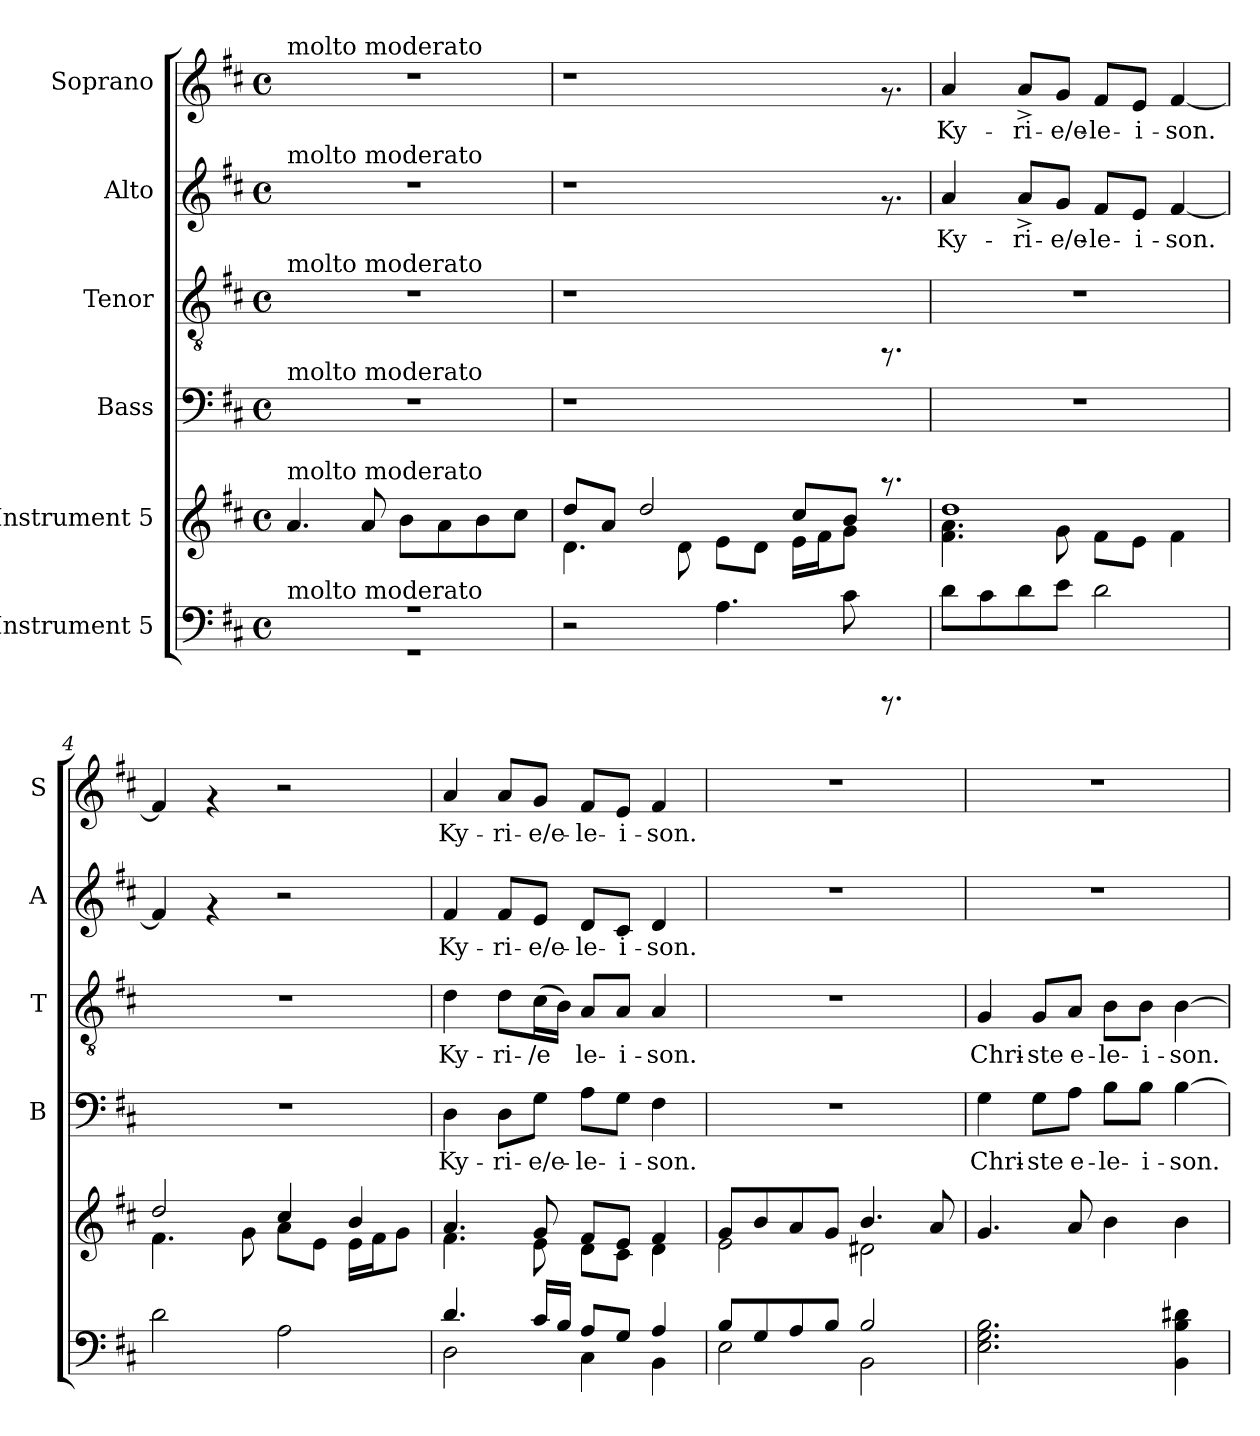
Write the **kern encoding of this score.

**kern	**kern	**kern	**text	**kern	**text	**kern	**text	**kern	**text
*part6	*part5	*part4	*part4	*part3	*part3	*part2	*part2	*part1	*part1
*staff6	*staff5	*staff4	*staff4	*staff3	*staff3	*staff2	*staff2	*staff1	*staff1
*I"Instrument 5	*I"Instrument 5	*I"Bass	*	*I"Tenor	*	*I"Alto	*	*I"Soprano	*
*	*	*I'B	*	*I'T	*	*I'A	*	*I'S	*
!!LO:PB:g=z
*stria5	*stria5	*stria5	*	*stria5	*	*stria5	*	*stria5	*
*clefF4	*clefG2	*clefF4	*	*clefGv2	*	*clefG2	*	*clefG2	*
*k[f#c#]	*k[f#c#]	*k[f#c#]	*	*k[f#c#]	*	*k[f#c#]	*	*k[f#c#]	*
*D:	*D:	*D:	*	*D:	*	*D:	*	*D:	*
*M4/4	*M4/4	*M4/4	*	*M4/4	*	*M4/4	*	*M4/4	*
*met(c)	*met(c)	*met(c)	*	*met(c)	*	*met(c)	*	*met(c)	*
=1	=1	=1	=1	=1	=1	=1	=1	=1	=1
*^	*	*	*	*	*	*	*	*	*
!	!	!	!	!	!	!	!	!	!LO:TX:a:t=molto moderato	!
!	!	!	!	!	!	!	!LO:TX:a:t=molto moderato	!	!	!
!	!	!	!	!	!LO:TX:a:t=molto moderato	!	!	!	!	!
!	!	!	!LO:TX:a:t=molto moderato	!	!	!	!	!	!	!
!	!	!LO:TX:a:t=molto moderato	!	!	!	!	!	!	!	!
!LO:TX:a:t=molto moderato	!	!	!	!	!	!	!	!	!	!
1r	1r	4.a/	1r	.	1r	.	1r	.	1r	.
.	.	8a/	.	.	.	.	.	.	.	.
.	.	8b\L	.	.	.	.	.	.	.	.
.	.	8a\	.	.	.	.	.	.	.	.
.	.	8b\	.	.	.	.	.	.	.	.
.	.	8cc#\J	.	.	.	.	.	.	.	.
*v	*v	*	*	*	*	*	*	*	*	*
=2	=2	=2	=2	=2	=2	=2	=2	=2	=2
*	*^	*	*	*	*	*	*	*	*
2r	4.d\	8dd/L	1r	.	1r	.	1r	.	1r	.
.	.	8a/J	.	.	.	.	.	.	.	.
.	.	2dd/	.	.	.	.	.	.	.	.
.	8d\	.	.	.	.	.	.	.	.	.
4.A\	8e\L	.	.	.	.	.	.	.	.	.
.	8d\J	.	.	.	.	.	.	.	.	.
.	16e\L	8cc#/L	.	.	.	.	.	.	.	.
.	16f#\	.	.	.	.	.	.	.	.	.
8c#\	8g\J	8b/J	.	.	.	.	.	.	.	.
8.rCCC	8.ryy	8.ryy	8.rCCC	.	8.rFF	.	8.rf	.	8.rf	.
=3	=3	=3	=3	=3	=3	=3	=3	=3	=3	=3
!	!	!	!	!	!	!	!	!LO:LY:b:cj	!	!LO:LY:b:cj
8d\L	1dd	4.f#\ 4.a\	1r	.	1r	.	4a/	Ky-	4a/	Ky-
8c#\	.	.	.	.	.	.	.	.	.	.
!	!	!	!	!	!	!	!	!LO:LY:b:cj	!	!LO:LY:b:cj
8d\	.	.	.	.	.	.	8a^>/L	-ri-	8a^>/L	-ri-
!	!	!	!	!	!	!	!	!LO:LY:b:cj	!	!LO:LY:b:cj
8e\J	.	8g\	.	.	.	.	8g/J	-e/e-	8g/J	-e/e-
!	!	!	!	!	!	!	!	!LO:LY:b:cj	!	!LO:LY:b:cj
2d\	.	8f#\L	.	.	.	.	8f#/L	-le-	8f#/L	-le-
!	!	!	!	!	!	!	!	!LO:LY:b:cj	!	!LO:LY:b:cj
.	.	8e\J	.	.	.	.	8e/J	-i-	8e/J	-i-
!	!	!	!	!	!	!	!	!LO:LY:b:cj	!	!LO:LY:b:cj
.	.	4f#\	.	.	.	.	[<4f#/	-son.	[<4f#/	-son.
=4	=4	=4	=4	=4	=4	=4	=4	=4	=4	=4
!	!	!	!	!	!	!	!	!LO:LY:b:cj	!	!LO:LY:b:cj
2d\	2dd/	4.f#\	1r	.	1r	.	4f#/]	.	4f#/]	.
.	.	.	.	.	.	.	4rf	.	4rf	.
.	.	8g\	.	.	.	.	.	.	.	.
2A\	4cc#/	8a\L	.	.	.	.	2r	.	2r	.
.	.	8e\J	.	.	.	.	.	.	.	.
.	4b/	16e\L	.	.	.	.	.	.	.	.
.	.	16f#\	.	.	.	.	.	.	.	.
.	.	8g\J	.	.	.	.	.	.	.	.
=5	=5	=5	=5	=5	=5	=5	=5	=5	=5	=5
*^	*	*	*	*	*	*	*	*	*	*
!	!	!	!	!	!LO:LY:b:cj	!	!LO:LY:b:cj	!	!LO:LY:b:cj	!	!LO:LY:b:cj
4.d/	2D\	4.a/	4.f#\	4D\	Ky-	4d\	Ky-	4f#/	Ky-	4a/	Ky-
!	!	!	!	!	!LO:LY:b:cj	!	!LO:LY:b:cj	!	!LO:LY:b:cj	!	!LO:LY:b:cj
.	.	.	.	8D\L	-ri-	8d\L	-ri-	8f#/L	-ri-	8a/L	-ri-
!	!	!	!	!	!LO:LY:b:cj	!	!LO:LY:b:cj	!	!LO:LY:b:cj	!	!LO:LY:b:cj
16c#/L	.	8g/	8e\	8G\J	-e/e-	(>16c#\	-/e-	8e/J	-e/e-	8g/J	-e/e-
!	!	!	!	!	!	!	!LO:LY:b:cj	!	!	!	!
16B/J	.	.	.	.	.	16B\J)	--	.	.	.	.
!	!	!	!	!	!LO:LY:b:cj	!	!LO:LY:b:cj	!	!LO:LY:b:cj	!	!LO:LY:b:cj
8A/L	4C#\	8f#/L	8d\L	8A\L	-le-	8A/L	-le-	8d/L	-le-	8f#/L	-le-
!	!	!	!	!	!LO:LY:b:cj	!	!LO:LY:b:cj	!	!LO:LY:b:cj	!	!LO:LY:b:cj
8G/J	.	8e/J	8c#\J	8G\J	-i-	8A/J	-i-	8c#/J	-i-	8e/J	-i-
!	!	!	!	!	!LO:LY:b:cj	!	!LO:LY:b:cj	!	!LO:LY:b:cj	!	!LO:LY:b:cj
4A/	4BB\	4f#/	4d\	4F#\	-son.	4A/	-son.	4d/	-son.	4f#/	-son.
=6	=6	=6	=6	=6	=6	=6	=6	=6	=6	=6	=6
8B/L	2E\	8g/L	2e\	1r	.	1r	.	1r	.	1r	.
8G/	.	8b/	.	.	.	.	.	.	.	.	.
8A/	.	8a/	.	.	.	.	.	.	.	.	.
8B/J	.	8g/J	.	.	.	.	.	.	.	.	.
2B/	2BB\	4.b/	2d#X\	.	.	.	.	.	.	.	.
.	.	8a/	.	.	.	.	.	.	.	.	.
*v	*v	*	*	*	*	*	*	*	*	*	*
*	*v	*v	*	*	*	*	*	*	*	*
!!LO:LB:g=z
=7	=7	=7	=7	=7	=7	=7	=7	=7	=7
!	!	!	!LO:LY:b:cj	!	!LO:LY:b:cj	!	!	!	!
2.B\ 2.G\ 2.E\	4.g/	4G\	Chri-	4G/	Chri-	1r	.	1r	.
!	!	!	!LO:LY:b:cj	!	!LO:LY:b:cj	!	!	!	!
.	.	8G\L	-ste	8G/L	-ste	.	.	.	.
!	!	!	!LO:LY:b:cj	!	!LO:LY:b:cj	!	!	!	!
.	8a/	8A\J	e-	8A/J	e-	.	.	.	.
!	!	!	!LO:LY:b:cj	!	!LO:LY:b:cj	!	!	!	!
.	4b\	8B\L	-le-	8B\L	-le-	.	.	.	.
!	!	!	!LO:LY:b:cj	!	!LO:LY:b:cj	!	!	!	!
.	.	8B\J	-i-	8B\J	-i-	.	.	.	.
!	!	!	!LO:LY:b:cj	!	!LO:LY:b:cj	!	!	!	!
4d#X\ 4B\ 4BB\	4b\	[>4B\	-son.	[>4B\	-son.	.	.	.	.
=	=	=	=	=	=	=	=	=	=
*-	*-	*-	*-	*-	*-	*-	*-	*-	*-
